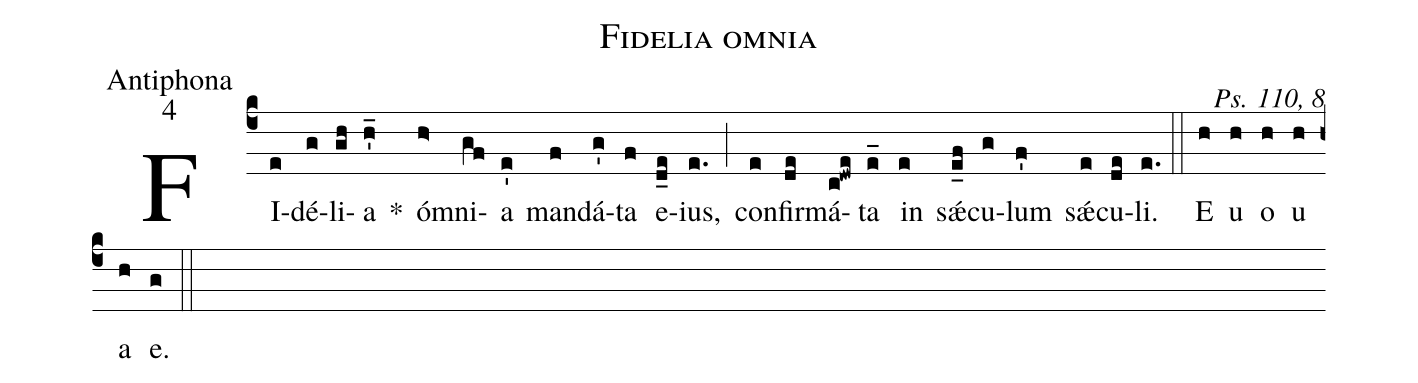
name:Fidelia omnia;
office-part:Antiphona;
mode:4;
commentary:Ps. 110, 8;
%%
(c4)FI(e)dé(g)li(gh)a(h'_) *() óm(h>)ni(gf)a(e') man(f)dá(g')ta(f) e(d_e)ius,(e.) (;) con(e)fir(de)má(c!dwe)ta(e_) in(e) sǽ(e_f)cu(g)lum(f') sǽ(e)cu(de)li.(e.) (::) E(h) u(h) o(h) u(h) a(h) e.(g) (::)
